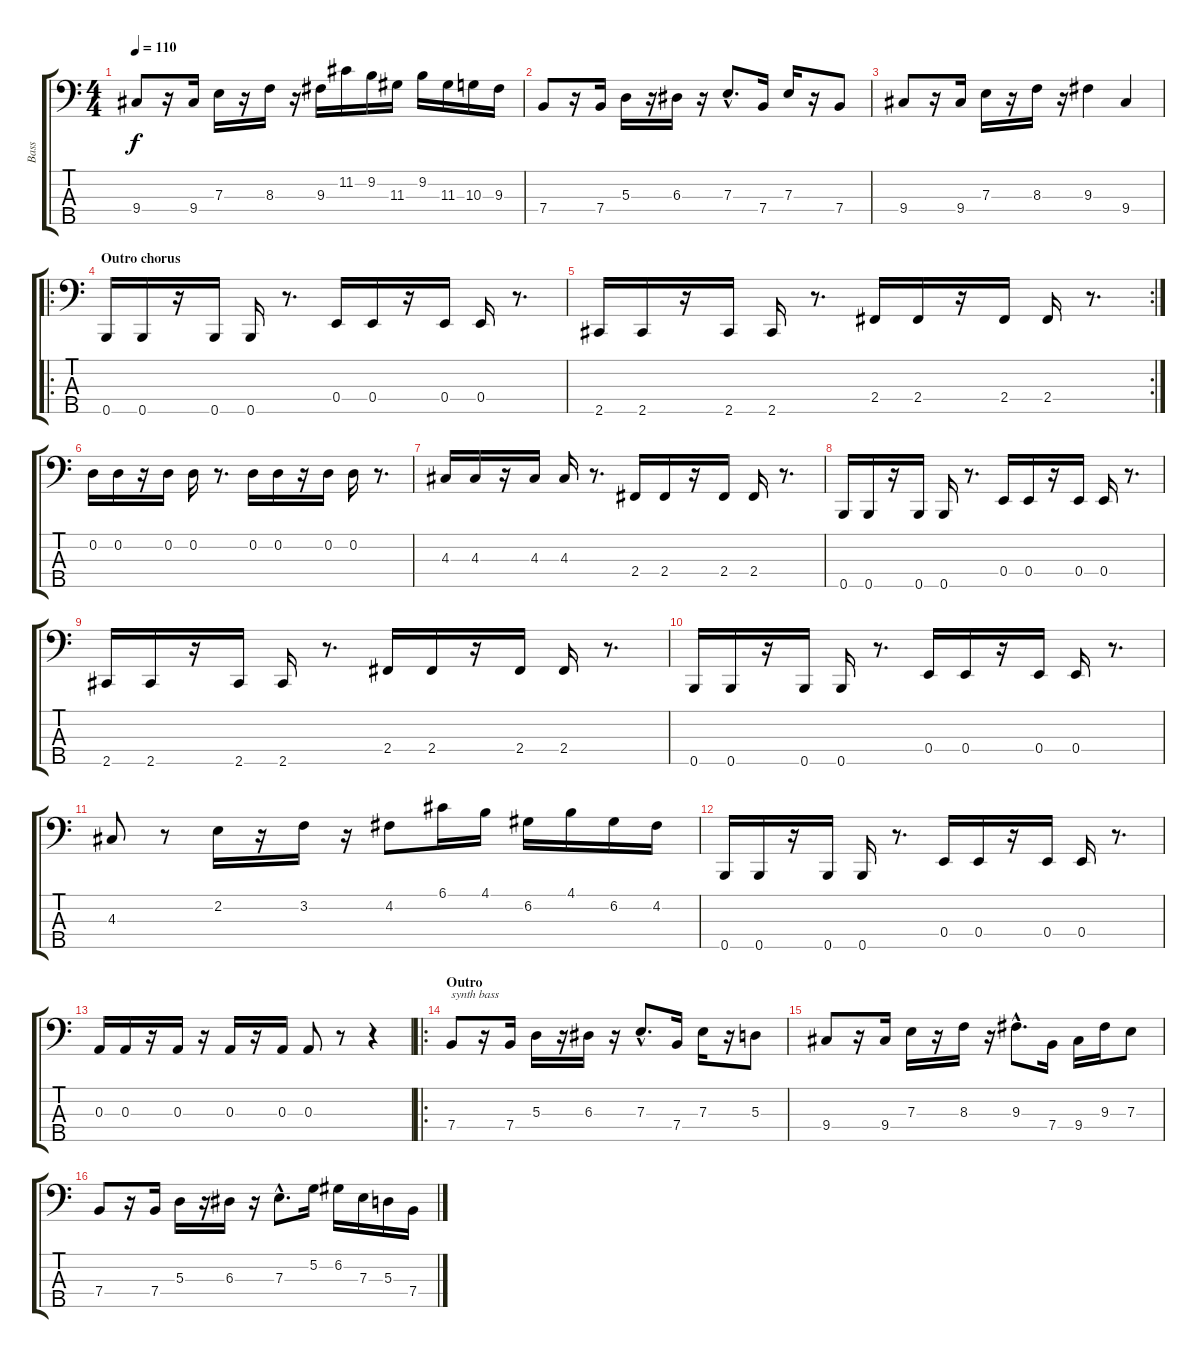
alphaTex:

\track ("Bass" "Bass") {instrument synthbass1}
\staff {score tabs}
\tuning (G2 D2 A1 E1 B0) {hide}
\ts (4 4)
\tempo 110
\clef f4
\ks c
9.4.8{dy f} r.16 9.4.16 7.3.16 r.16 8.3.16 r.16 9.3.16 11.2.16 9.2.16 11.3.16 9.2.16 11.3.16 10.3.16 9.3.16 |
7.4.8{instrument electricbassfinger} r.16 7.4.16 5.3.16 r.16 6.3.16 r.16 7.3{hac}.8{d} 7.4.16 7.3.16 r.16 7.4.8 |
9.4.8 r.16 9.4.16 7.3.16 r.16 8.3.16 r.16 9.3.4 9.4.4 |
\ro
\section ("" "Outro chorus")
0.5.16{instrument electricbassfinger} 0.5.16 r.16 0.5.16 0.5.16 r.8{d} 0.4.16 0.4.16 r.16 0.4.16 0.4.16 r.8{d} |
\rc 2
2.5.16 2.5.16 r.16 2.5.16 2.5.16 r.8{d} 2.4.16 2.4.16 r.16 2.4.16 2.4.16 r.8{d} |
0.2.16 0.2.16 r.16 0.2.16 0.2.16 r.8{d} 0.2.16 0.2.16 r.16 0.2.16 0.2.16 r.8{d} |
4.3.16 4.3.16 r.16 4.3.16 4.3.16 r.8{d} 2.4.16 2.4.16 r.16 2.4.16 2.4.16 r.8{d} |
0.5.16 0.5.16 r.16 0.5.16 0.5.16 r.8{d} 0.4.16 0.4.16 r.16 0.4.16 0.4.16 r.8{d} |
2.5.16 2.5.16 r.16 2.5.16 2.5.16 r.8{d} 2.4.16 2.4.16 r.16 2.4.16 2.4.16 r.8{d} |
0.5.16 0.5.16 r.16 0.5.16 0.5.16 r.8{d} 0.4.16 0.4.16 r.16 0.4.16 0.4.16 r.8{d} |
4.3.8 r.8 2.2.16 r.16 3.2.16 r.16 4.2.8 6.1.16 4.1.16 6.2.16 4.1.16 6.2.16 4.2.16 |
0.5.16 0.5.16 r.16 0.5.16 0.5.16 r.8{d} 0.4.16 0.4.16 r.16 0.4.16 0.4.16 r.8{d} |
0.3.16 0.3.16 r.16 0.3.16 r.16 0.3.16 r.16 0.3.16 0.3.8 r.8 r.4 |
\ro
\section ("" "Outro")
7.4.8{txt "synth bass"} r.16 7.4.16 5.3.16 r.16 6.3.16 r.16 7.3{hac}.8{d} 7.4.16 7.3.16 r.16 5.3.8 |
9.4.8 r.16 9.4.16 7.3.16 r.16 8.3.16 r.16 9.3{hac}.8{d} 7.4.16 9.4.16 9.3.16 7.3.8 |
7.4.8 r.16 7.4.16 5.3.16 r.16 6.3.16 r.16 7.3{hac}.8{d} 5.2.16 6.2.16 7.3.16 5.3.16 7.4.16
